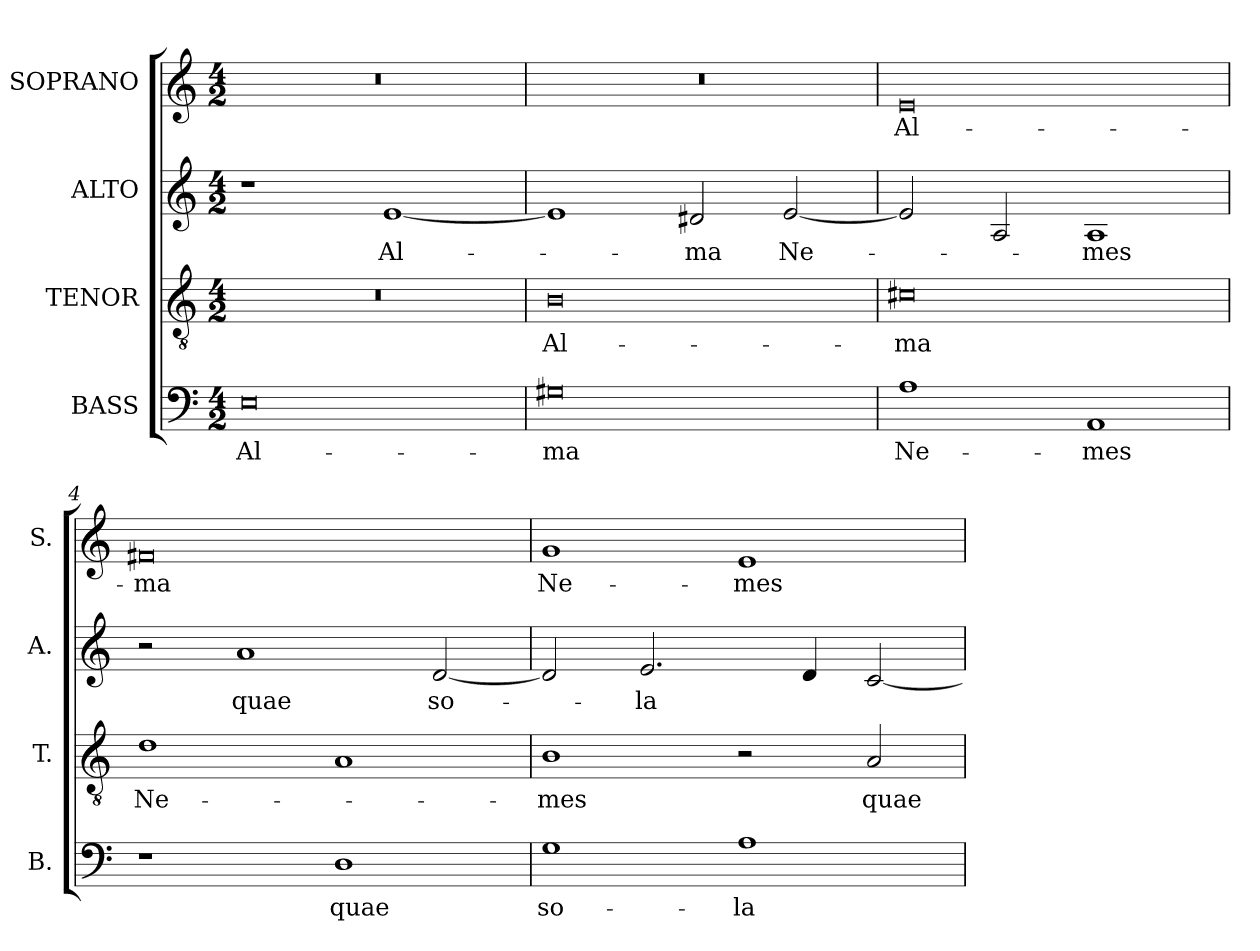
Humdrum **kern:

**kern	**text	**kern	**text	**kern	**text	**kern	**text
*part4	*part4	*part3	*part3	*part2	*part2	*part1	*part1
*staff4	*staff4	*staff3	*staff3	*staff2	*staff2	*staff1	*staff1
*I"BASS	*	*I"TENOR	*	*I"ALTO	*	*I"SOPRANO	*
*I'B.	*	*I'T.	*	*I'A.	*	*I'S.	*
!!LO:PB:g=z
*clefF4	*	*clefGv2	*	*clefG2	*	*clefG2	*
*	*	*ITrd7c12	*	*	*	*	*
*k[]	*	*k[]	*	*k[]	*	*k[]	*
*C:	*	*C:	*	*C:	*	*C:	*
*M4/2	*	*M4/2	*	*M4/2	*	*M4/2	*
=1	=1	=1	=1	=1	=1	=1	=1
!	!LO:LY:b:color=#000000	!LO:N:vis=1	!	!	!	!LO:N:vis=1	!
0Ei	Al-	0r	.	1r	.	0r	.
!	!	!	!	!	!LO:LY:b:color=#000000	!	!
.	.	.	.	[1ei	Al-	.	.
=2	=2	=2	=2	=2	=2	=2	=2
!	!LO:LY:b:color=#000000	!	!	!	!	!	!
!	!	!	!LO:LY:b:color=#000000	!	!	!LO:N:vis=1	!
0G#Xi	-ma	0BBi	Al-	1ei]	.	0r	.
!	!	!	!	!	!LO:LY:b:color=#000000	!	!
.	.	.	.	2d#Xi/	-ma	.	.
!	!	!	!	!	!LO:LY:b:color=#000000	!	!
.	.	.	.	[2ei/	Ne-	.	.
=3	=3	=3	=3	=3	=3	=3	=3
!	!LO:LY:b:color=#000000	!	!	!	!	!	!
!	!	!	!LO:LY:b:color=#000000	!	!	!	!
!	!	!	!	!	!	!	!LO:LY:b:color=#000000
1Ai	Ne-	0C#Xi	-ma	2ei/]	.	0ei	Al-
.	.	.	.	2Ai/	.	.	.
!	!LO:LY:b:color=#000000	!	!	!	!	!	!
!	!	!	!	!	!LO:LY:b:color=#000000	!	!
1AAi	-mes	.	.	1Ai	-mes	.	.
=4	=4	=4	=4	=4	=4	=4	=4
!	!	!	!LO:LY:b:color=#000000	!	!	!	!
!	!	!	!	!	!	!	!LO:LY:b:color=#000000
1r	.	1Di	Ne-	2r	.	0f#Xi	-ma
!	!	!	!	!	!LO:LY:b:color=#000000	!	!
.	.	.	.	1ai	quae	.	.
!	!LO:LY:b:color=#000000	!	!	!	!	!	!
1Di	quae	1AAi	.	.	.	.	.
!	!	!	!	!	!LO:LY:b:color=#000000	!	!
.	.	.	.	[2di/	so-	.	.
=5	=5	=5	=5	=5	=5	=5	=5
!	!LO:LY:b:color=#000000	!	!	!	!	!	!
!	!	!	!LO:LY:b:color=#000000	!	!	!	!
!	!	!	!	!	!	!	!LO:LY:b:color=#000000
1Gi	so-	1BBi	-mes	2di/]	.	1gi	Ne-
!	!	!	!	!	!LO:LY:b:color=#000000	!	!
.	.	.	.	2.ei/	-la	.	.
!	!LO:LY:b:color=#000000	!	!	!	!	!	!
!	!	!	!	!	!	!	!LO:LY:b:color=#000000
1Ai	-la	2r	.	.	.	1ei	-mes
.	.	.	.	4di/	.	.	.
!	!	!	!LO:LY:b:color=#000000	!	!	!	!
.	.	2AAi/	quae	[2ci/	.	.	.
=	=	=	=	=	=	=	=
*-	*-	*-	*-	*-	*-	*-	*-
